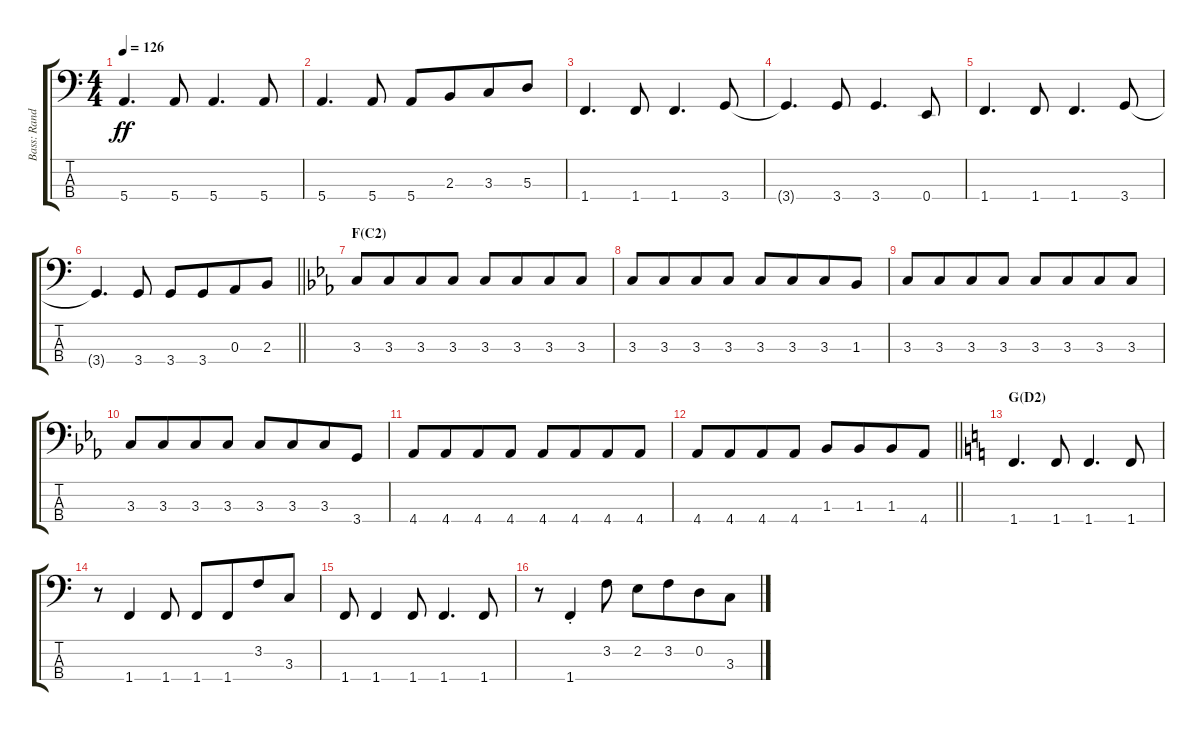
\track ("Bass: Randy" "Bass: Rand") {instrument electricbassfinger}
\staff {score tabs}
\tuning (G2 D2 A1 E1) {hide}
\ts (4 4)
\tempo 126
\clef f4
\ks c
5.4.4{d dy ff} 5.4.8 5.4.4{d} 5.4.8 |
5.4.4{d} 5.4.8 5.4.8 2.3.8{beam merge} 3.3.8 5.3.8 |
1.4.4{d} 1.4.8 1.4.4{d} 3.4.8 |
3.4{t}.4{d} 3.4.8 3.4.4{d} 0.4.8 |
1.4.4{d} 1.4.8 1.4.4{d} 3.4.8 |
\barLineRight lightlight
3.4{t}.4{d} 3.4.8 3.4.8 3.4.8{beam merge} 0.3.8 2.3.8 |
\section ("" "F(C2)")
\ks eb
3.3.8 3.3.8{beam merge} 3.3.8 3.3.8 3.3.8 3.3.8{beam merge} 3.3.8 3.3.8 |
3.3.8 3.3.8{beam merge} 3.3.8 3.3.8 3.3.8 3.3.8{beam merge} 3.3.8 1.3.8 |
3.3.8 3.3.8{beam merge} 3.3.8 3.3.8 3.3.8 3.3.8{beam merge} 3.3.8 3.3.8 |
3.3.8 3.3.8{beam merge} 3.3.8 3.3.8 3.3.8 3.3.8{beam merge} 3.3.8 3.4.8 |
4.4.8 4.4.8{beam merge} 4.4.8 4.4.8 4.4.8 4.4.8{beam merge} 4.4.8 4.4.8 |
\barLineRight lightlight
4.4.8 4.4.8{beam merge} 4.4.8 4.4.8 1.3.8 1.3.8{beam merge} 1.3.8 4.4.8 |
\section ("" "G(D2)")
\ks c
1.4.4{d} 1.4.8 1.4.4{d} 1.4.8 |
r.8 1.4.4 1.4.8 1.4.8 1.4.8{beam merge} 3.2.8 3.3.8 |
1.4.8 1.4.4 1.4.8 1.4.4{d} 1.4.8 |
r.8 1.4{st}.4 3.2.8 2.2.8 3.2.8{beam merge} 0.2.8 3.3.8
